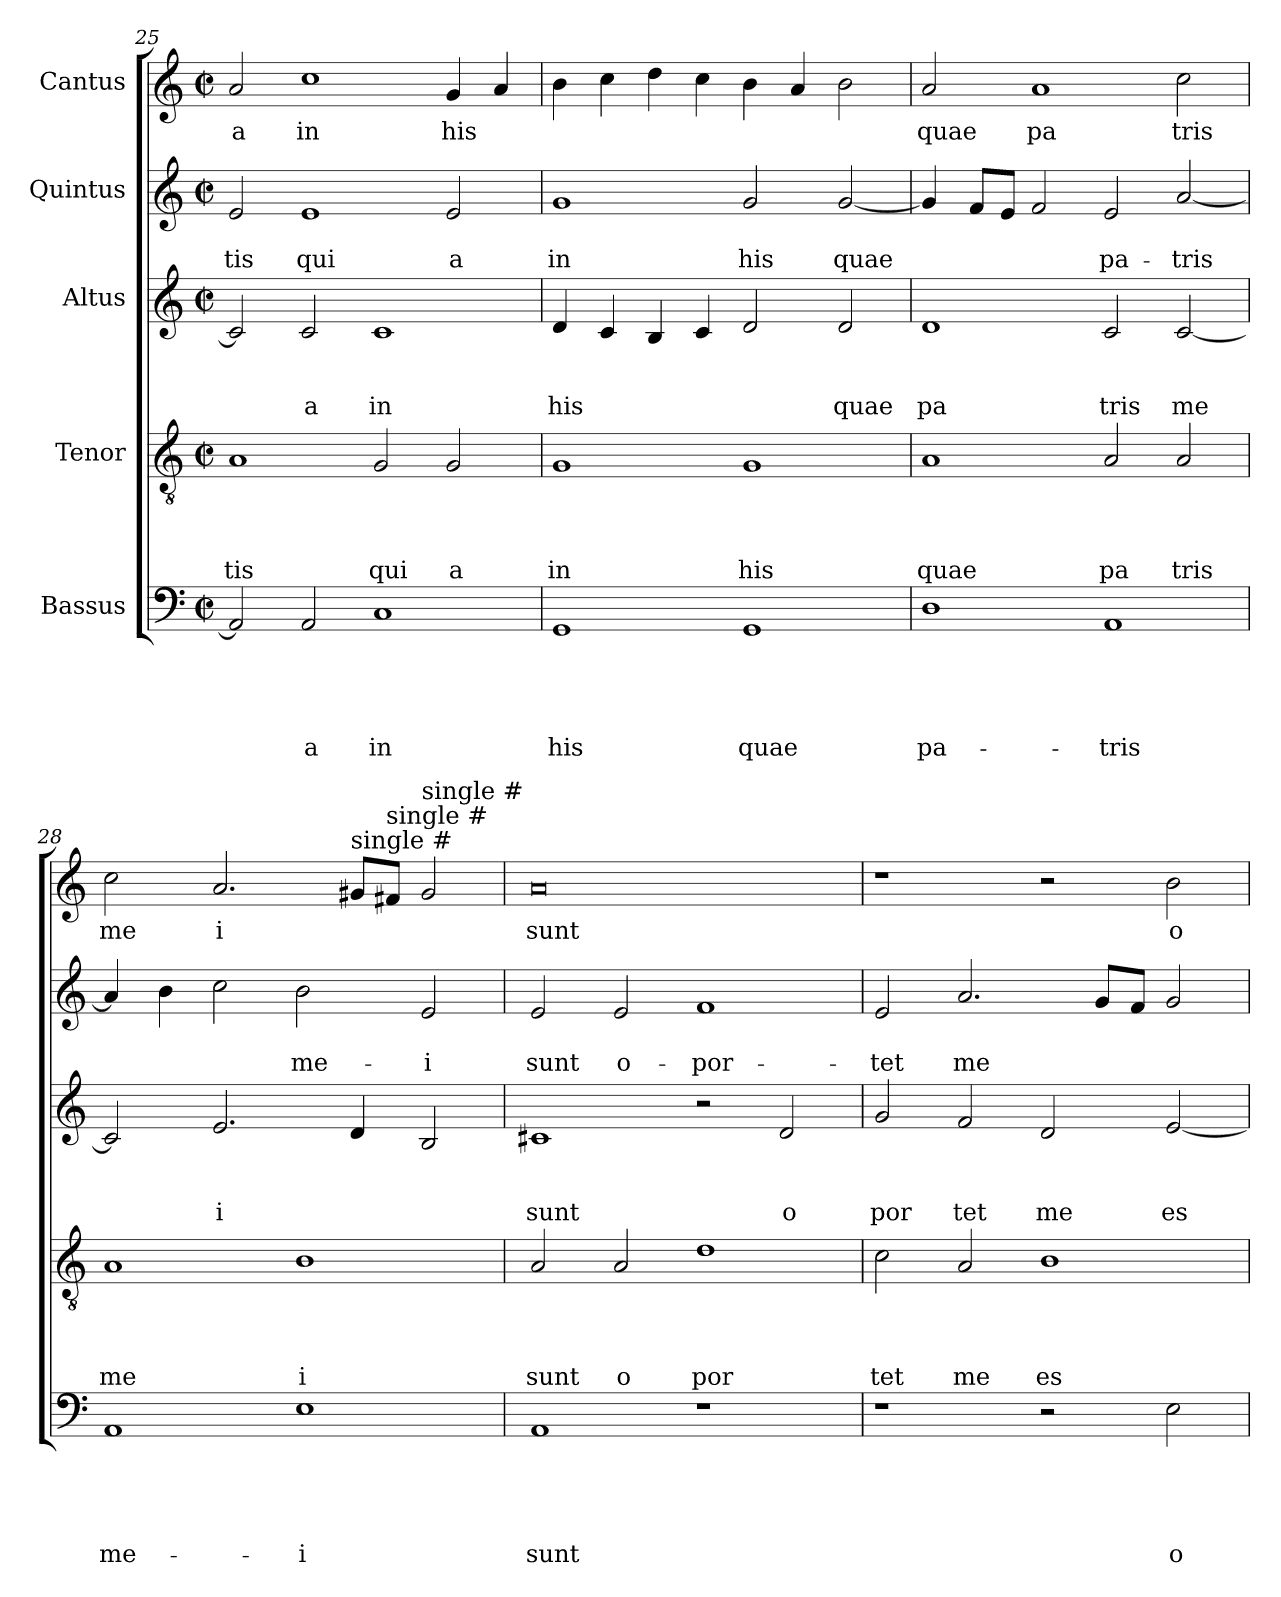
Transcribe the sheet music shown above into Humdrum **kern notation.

**kern	**text	**text	**text	**text	**text	**kern	**text	**text	**text	**text	**kern	**text	**text	**text	**kern	**text	**text	**kern	**text
*part5	*part5	*part5	*part5	*part5	*part5	*part4	*part4	*part4	*part4	*part4	*part3	*part3	*part3	*part3	*part2	*part2	*part2	*part1	*part1
*staff5	*staff5	*staff5	*staff5	*staff5	*staff5	*staff4	*staff4	*staff4	*staff4	*staff4	*staff3	*staff3	*staff3	*staff3	*staff2	*staff2	*staff2	*staff1	*staff1
*I"Bassus	*	*	*	*	*	*I"Tenor	*	*	*	*	*I"Altus	*	*	*	*I"Quintus	*	*	*I"Cantus	*
*clefF4	*	*	*	*	*	*clefGv2	*	*	*	*	*clefG2	*	*	*	*clefG2	*	*	*clefG2	*
*k[]	*	*	*	*	*	*k[]	*	*	*	*	*k[]	*	*	*	*k[]	*	*	*k[]	*
*C:	*	*	*	*	*	*C:	*	*	*	*	*C:	*	*	*	*C:	*	*	*C:	*
*M2/2	*	*	*	*	*	*M2/2	*	*	*	*	*M2/2	*	*	*	*M2/2	*	*	*M2/2	*
*met(c|)	*	*	*	*	*	*met(c|)	*	*	*	*	*met(c|)	*	*	*	*met(c|)	*	*	*met(c|)	*
=25	=25	=25	=25	=25	=25	=25	=25	=25	=25	=25	=25	=25	=25	=25	=25	=25	=25	=25	=25
!	!	!	!	!	!	!	!	!	!	!LO:LY:b	!	!	!	!	!	!	!LO:LY:b	!	!LO:LY:b
2AA/]	.	.	.	.	.	1A	.	.	.	tis	2c/]	.	.	.	2e/	.	tis	2a/	a
!	!	!	!	!	!LO:LY:b	!	!	!	!	!	!	!	!	!LO:LY:b	!	!	!LO:LY:b	!	!LO:LY:b
2AA/	.	.	.	.	a	.	.	.	.	.	2c/	.	.	a	1e	.	qui	1cc	in
!	!	!	!	!	!LO:LY:b	!	!	!	!	!LO:LY:b	!	!	!	!LO:LY:b	!	!	!	!	!
1C	.	.	.	.	in	2G/	.	.	.	qui	1c	.	.	in	.	.	.	.	.
!	!	!	!	!	!	!	!	!	!	!LO:LY:b	!	!	!	!	!	!	!LO:LY:b	!	!LO:LY:b
.	.	.	.	.	.	2G/	.	.	.	a	.	.	.	.	2e/	.	a	4g/	his
.	.	.	.	.	.	.	.	.	.	.	.	.	.	.	.	.	.	4a/	.
!!LO:PB:g=z
=26	=26	=26	=26	=26	=26	=26	=26	=26	=26	=26	=26	=26	=26	=26	=26	=26	=26	=26	=26
!	!	!	!	!	!LO:LY:b	!	!	!	!	!LO:LY:b	!	!	!	!LO:LY:b	!	!	!LO:LY:b	!	!
1GG	.	.	.	.	his	1G	.	.	.	in	4d/	.	.	his	1g	.	in	4b\	.
.	.	.	.	.	.	.	.	.	.	.	4c/	.	.	.	.	.	.	4cc\	.
.	.	.	.	.	.	.	.	.	.	.	4B/	.	.	.	.	.	.	4dd\	.
.	.	.	.	.	.	.	.	.	.	.	4c/	.	.	.	.	.	.	4cc\	.
!	!	!	!	!	!LO:LY:b	!	!	!	!	!LO:LY:b	!	!	!	!	!	!	!LO:LY:b	!	!
1GG	.	.	.	.	quae	1G	.	.	.	his	2d/	.	.	.	2g/	.	his	4b\	.
.	.	.	.	.	.	.	.	.	.	.	.	.	.	.	.	.	.	4a/	.
!	!	!	!	!	!	!	!	!	!	!	!	!	!	!LO:LY:b	!	!	!LO:LY:b	!	!
.	.	.	.	.	.	.	.	.	.	.	2d/	.	.	quae	[<2g/	.	quae	2b\	.
=27	=27	=27	=27	=27	=27	=27	=27	=27	=27	=27	=27	=27	=27	=27	=27	=27	=27	=27	=27
!	!	!	!	!	!LO:LY:b	!	!	!	!	!LO:LY:b	!	!	!	!LO:LY:b	!	!	!	!	!LO:LY:b
1D	.	.	.	.	pa-	1A	.	.	.	quae	1d	.	.	pa	4g/]	.	.	2a/	quae
.	.	.	.	.	.	.	.	.	.	.	.	.	.	.	8f/L	.	.	.	.
.	.	.	.	.	.	.	.	.	.	.	.	.	.	.	8e/J	.	.	.	.
!	!	!	!	!	!	!	!	!	!	!	!	!	!	!	!	!	!	!	!LO:LY:b
.	.	.	.	.	.	.	.	.	.	.	.	.	.	.	2f/	.	.	1a	pa
!	!	!	!	!	!LO:LY:b	!	!	!	!	!LO:LY:b	!	!	!	!LO:LY:b	!	!	!LO:LY:b	!	!
1AA	.	.	.	.	-tris	2A/	.	.	.	pa	2c/	.	.	tris	2e/	.	pa-	.	.
!	!	!	!	!	!	!	!	!	!	!LO:LY:b	!	!	!	!LO:LY:b	!	!	!LO:LY:b	!	!LO:LY:b
.	.	.	.	.	.	2A/	.	.	.	tris	[<2c/	.	.	me	[<2a/	.	-tris	2cc\	tris
=28	=28	=28	=28	=28	=28	=28	=28	=28	=28	=28	=28	=28	=28	=28	=28	=28	=28	=28	=28
!	!	!	!	!	!LO:LY:b	!	!	!	!	!LO:LY:b	!	!	!	!	!	!	!	!	!LO:LY:b
1AA	.	.	.	.	me-	1A	.	.	.	me	2c/]	.	.	.	4a/]	.	.	2cc\	me
.	.	.	.	.	.	.	.	.	.	.	.	.	.	.	4b\	.	.	.	.
!	!	!	!	!	!	!	!	!	!	!	!	!	!	!LO:LY:b	!	!	!	!	!LO:LY:b
.	.	.	.	.	.	.	.	.	.	.	2.e/	.	.	i	2cc\	.	.	2.a/	i
!	!	!	!	!	!LO:LY:b	!	!	!	!	!LO:LY:b	!	!	!	!	!	!	!LO:LY:b	!	!
1E	.	.	.	.	-i	1B	.	.	.	i	.	.	.	.	2b\	.	me-	.	.
!	!	!	!	!	!	!	!	!	!	!	!	!	!	!	!	!	!	!LO:TX:a:t=single #	!
.	.	.	.	.	.	.	.	.	.	.	4d/	.	.	.	.	.	.	8g#/L	.
!	!	!	!	!	!	!	!	!	!	!	!	!	!	!	!	!	!	!LO:TX:a:t=single #	!
.	.	.	.	.	.	.	.	.	.	.	.	.	.	.	.	.	.	8f#/J	.
!	!	!	!	!	!	!	!	!	!	!	!	!	!	!	!	!	!	!LO:TX:a:t=single #	!
!	!	!	!	!	!	!	!	!	!	!	!	!	!	!	!	!	!LO:LY:b	!	!
.	.	.	.	.	.	.	.	.	.	.	2B/	.	.	.	2e/	.	-i	2g#/	.
=29	=29	=29	=29	=29	=29	=29	=29	=29	=29	=29	=29	=29	=29	=29	=29	=29	=29	=29	=29
!	!	!	!	!	!LO:LY:b	!	!	!	!	!LO:LY:b	!	!	!	!LO:LY:b	!	!	!LO:LY:b	!	!LO:LY:b
1AA	.	.	.	.	sunt	2A/	.	.	.	sunt	1c#X	.	.	sunt	2e/	.	sunt	0a	sunt
!	!	!	!	!	!	!	!	!	!	!LO:LY:b	!	!	!	!	!	!	!LO:LY:b	!	!
.	.	.	.	.	.	2A/	.	.	.	o	.	.	.	.	2e/	.	o-	.	.
!	!	!	!	!	!	!	!	!	!	!LO:LY:b	!	!	!	!	!	!	!LO:LY:b	!	!
1r	.	.	.	.	.	1d	.	.	.	por	2r	.	.	.	1f	.	-por-	.	.
!	!	!	!	!	!	!	!	!	!	!	!	!	!	!LO:LY:b	!	!	!	!	!
.	.	.	.	.	.	.	.	.	.	.	2d/	.	.	o	.	.	.	.	.
=30	=30	=30	=30	=30	=30	=30	=30	=30	=30	=30	=30	=30	=30	=30	=30	=30	=30	=30	=30
!	!	!	!	!	!	!	!	!	!	!LO:LY:b	!	!	!	!LO:LY:b	!	!	!LO:LY:b	!	!
1r	.	.	.	.	.	2c\	.	.	.	tet	2g/	.	.	por	2e/	.	-tet	1r	.
!	!	!	!	!	!	!	!	!	!	!LO:LY:b	!	!	!	!LO:LY:b	!	!	!LO:LY:b	!	!
.	.	.	.	.	.	2A/	.	.	.	me	2f/	.	.	tet	2.a/	.	me	.	.
!	!	!	!	!	!	!	!	!	!	!LO:LY:b	!	!	!	!LO:LY:b	!	!	!	!	!
2r	.	.	.	.	.	1B	.	.	.	es	2d/	.	.	me	.	.	.	2r	.
.	.	.	.	.	.	.	.	.	.	.	.	.	.	.	8g/L	.	.	.	.
.	.	.	.	.	.	.	.	.	.	.	.	.	.	.	8f/J	.	.	.	.
!	!	!	!	!	!LO:LY:b	!	!	!	!	!	!	!	!	!LO:LY:b	!	!	!	!	!LO:LY:b
2E\	.	.	.	.	o-	.	.	.	.	.	[>2e/	.	.	es	2g/	.	.	2b\	o
=	=	=	=	=	=	=	=	=	=	=	=	=	=	=	=	=	=	=	=
*-	*-	*-	*-	*-	*-	*-	*-	*-	*-	*-	*-	*-	*-	*-	*-	*-	*-	*-	*-
